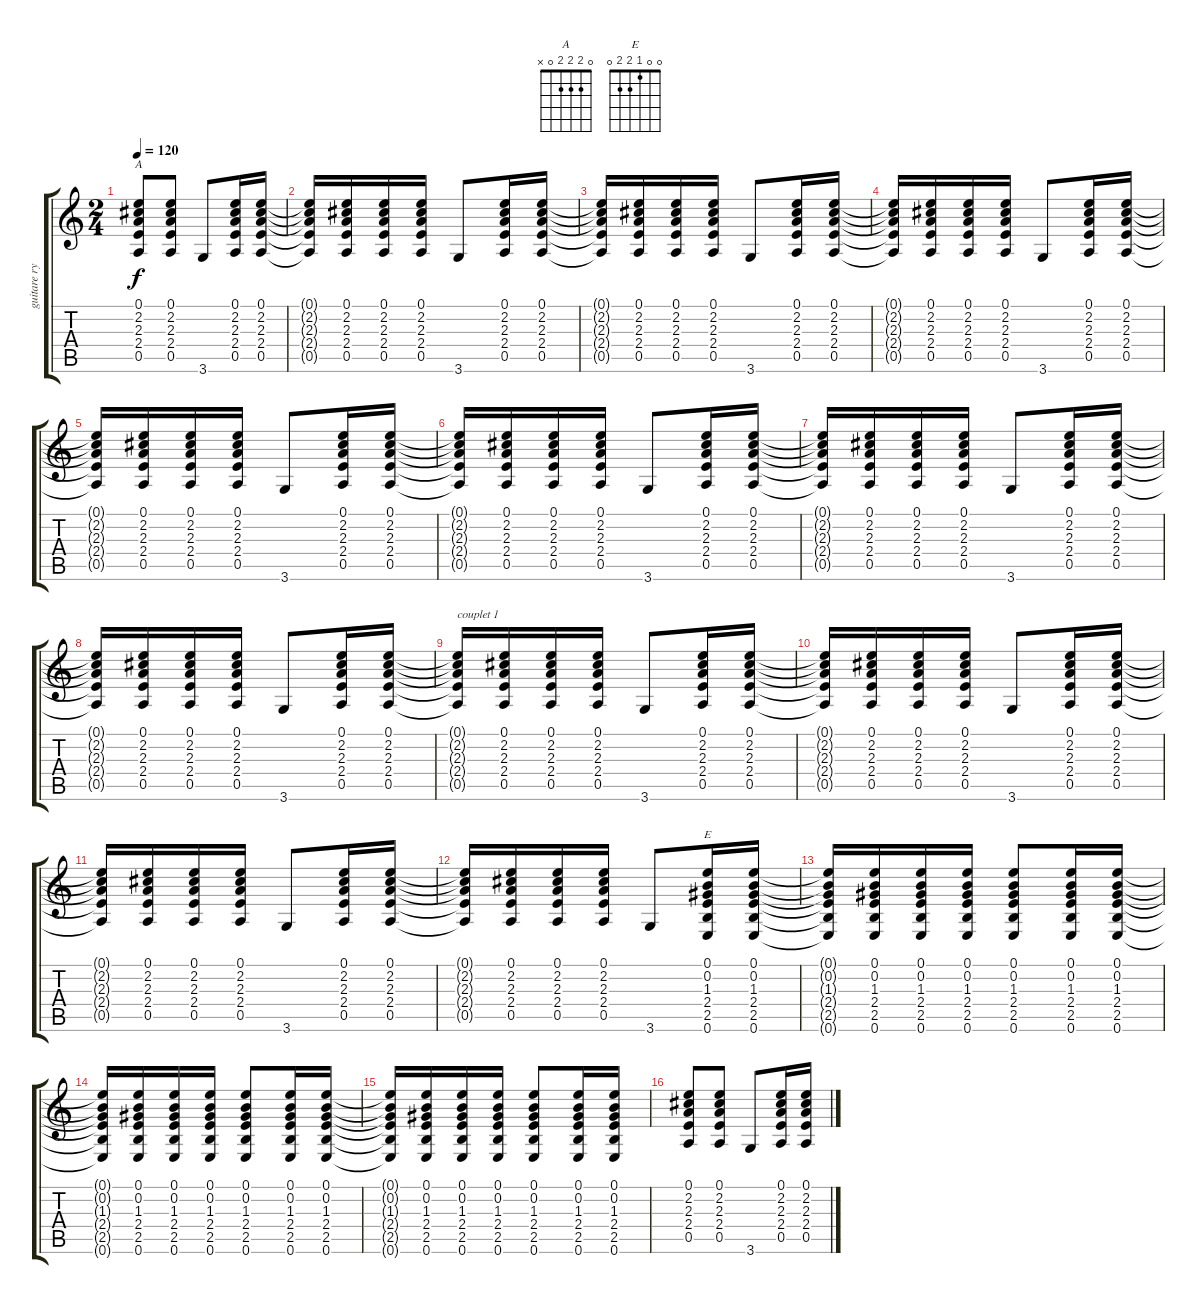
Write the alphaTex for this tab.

\track ("guitare rythmique" "guitare ry") {instrument acousticguitarnylon}
\staff {score tabs}
\tuning (E4 B3 G3 D3 A2 E2) {hide}
\chord ("A" 0 2 2 2 0 x)
\chord ("E" 0 0 1 2 2 0)
\ts (2 4)
\tempo 120
\clef g2
\ks c
(0.1 2.2 2.3 2.4 0.5).8{ch "A" dy f instrument acousticguitarnylon} (0.1 2.2 2.3 2.4 0.5).8 3.6.8 (0.1 2.2 2.3 2.4 0.5).16 (0.1 2.2 2.3 2.4 0.5).16 |
(0.1{t} 2.2{t} 2.3{t} 2.4{t} 0.5{t}).16 (0.1 2.2 2.3 2.4 0.5).16 (0.1 2.2 2.3 2.4 0.5).16 (0.1 2.2 2.3 2.4 0.5).16 3.6.8 (0.1 2.2 2.3 2.4 0.5).16 (0.1 2.2 2.3 2.4 0.5).16 |
(0.1{t} 2.2{t} 2.3{t} 2.4{t} 0.5{t}).16 (0.1 2.2 2.3 2.4 0.5).16 (0.1 2.2 2.3 2.4 0.5).16 (0.1 2.2 2.3 2.4 0.5).16 3.6.8 (0.1 2.2 2.3 2.4 0.5).16 (0.1 2.2 2.3 2.4 0.5).16 |
(0.1{t} 2.2{t} 2.3{t} 2.4{t} 0.5{t}).16 (0.1 2.2 2.3 2.4 0.5).16 (0.1 2.2 2.3 2.4 0.5).16 (0.1 2.2 2.3 2.4 0.5).16 3.6.8 (0.1 2.2 2.3 2.4 0.5).16 (0.1 2.2 2.3 2.4 0.5).16 |
(0.1{t} 2.2{t} 2.3{t} 2.4{t} 0.5{t}).16 (0.1 2.2 2.3 2.4 0.5).16 (0.1 2.2 2.3 2.4 0.5).16 (0.1 2.2 2.3 2.4 0.5).16 3.6.8 (0.1 2.2 2.3 2.4 0.5).16 (0.1 2.2 2.3 2.4 0.5).16 |
(0.1{t} 2.2{t} 2.3{t} 2.4{t} 0.5{t}).16 (0.1 2.2 2.3 2.4 0.5).16 (0.1 2.2 2.3 2.4 0.5).16 (0.1 2.2 2.3 2.4 0.5).16 3.6.8 (0.1 2.2 2.3 2.4 0.5).16 (0.1 2.2 2.3 2.4 0.5).16 |
(0.1{t} 2.2{t} 2.3{t} 2.4{t} 0.5{t}).16 (0.1 2.2 2.3 2.4 0.5).16 (0.1 2.2 2.3 2.4 0.5).16 (0.1 2.2 2.3 2.4 0.5).16 3.6.8 (0.1 2.2 2.3 2.4 0.5).16 (0.1 2.2 2.3 2.4 0.5).16 |
(0.1{t} 2.2{t} 2.3{t} 2.4{t} 0.5{t}).16 (0.1 2.2 2.3 2.4 0.5).16 (0.1 2.2 2.3 2.4 0.5).16 (0.1 2.2 2.3 2.4 0.5).16 3.6.8 (0.1 2.2 2.3 2.4 0.5).16 (0.1 2.2 2.3 2.4 0.5).16 |
(0.1{t} 2.2{t} 2.3{t} 2.4{t} 0.5{t}).16{txt "couplet 1"} (0.1 2.2 2.3 2.4 0.5).16 (0.1 2.2 2.3 2.4 0.5).16 (0.1 2.2 2.3 2.4 0.5).16 3.6.8 (0.1 2.2 2.3 2.4 0.5).16 (0.1 2.2 2.3 2.4 0.5).16 |
(0.1{t} 2.2{t} 2.3{t} 2.4{t} 0.5{t}).16 (0.1 2.2 2.3 2.4 0.5).16 (0.1 2.2 2.3 2.4 0.5).16 (0.1 2.2 2.3 2.4 0.5).16 3.6.8 (0.1 2.2 2.3 2.4 0.5).16 (0.1 2.2 2.3 2.4 0.5).16 |
(0.1{t} 2.2{t} 2.3{t} 2.4{t} 0.5{t}).16 (0.1 2.2 2.3 2.4 0.5).16 (0.1 2.2 2.3 2.4 0.5).16 (0.1 2.2 2.3 2.4 0.5).16 3.6.8 (0.1 2.2 2.3 2.4 0.5).16 (0.1 2.2 2.3 2.4 0.5).16 |
(0.1{t} 2.2{t} 2.3{t} 2.4{t} 0.5{t}).16 (0.1 2.2 2.3 2.4 0.5).16 (0.1 2.2 2.3 2.4 0.5).16 (0.1 2.2 2.3 2.4 0.5).16 3.6.8 (0.1 0.2 1.3 2.4 2.5 0.6).16{ch "E"} (0.1 0.2 1.3 2.4 2.5 0.6).16 |
(0.1{t} 0.2{t} 1.3{t} 2.4{t} 2.5{t} 0.6{t}).16 (0.1 0.2 1.3 2.4 2.5 0.6).16 (0.1 0.2 1.3 2.4 2.5 0.6).16 (0.1 0.2 1.3 2.4 2.5 0.6).16 (0.1 0.2 1.3 2.4 2.5 0.6).8 (0.1 0.2 1.3 2.4 2.5 0.6).16 (0.1 0.2 1.3 2.4 2.5 0.6).16 |
(0.1{t} 0.2{t} 1.3{t} 2.4{t} 2.5{t} 0.6{t}).16 (0.1 0.2 1.3 2.4 2.5 0.6).16 (0.1 0.2 1.3 2.4 2.5 0.6).16 (0.1 0.2 1.3 2.4 2.5 0.6).16 (0.1 0.2 1.3 2.4 2.5 0.6).8 (0.1 0.2 1.3 2.4 2.5 0.6).16 (0.1 0.2 1.3 2.4 2.5 0.6).16 |
(0.1{t} 0.2{t} 1.3{t} 2.4{t} 2.5{t} 0.6{t}).16 (0.1 0.2 1.3 2.4 2.5 0.6).16 (0.1 0.2 1.3 2.4 2.5 0.6).16 (0.1 0.2 1.3 2.4 2.5 0.6).16 (0.1 0.2 1.3 2.4 2.5 0.6).8 (0.1 0.2 1.3 2.4 2.5 0.6).16 (0.1 0.2 1.3 2.4 2.5 0.6).16 |
(0.1 2.2 2.3 2.4 0.5).8 (0.1 2.2 2.3 2.4 0.5).8 3.6.8 (0.1 2.2 2.3 2.4 0.5).16 (0.1 2.2 2.3 2.4 0.5).16
